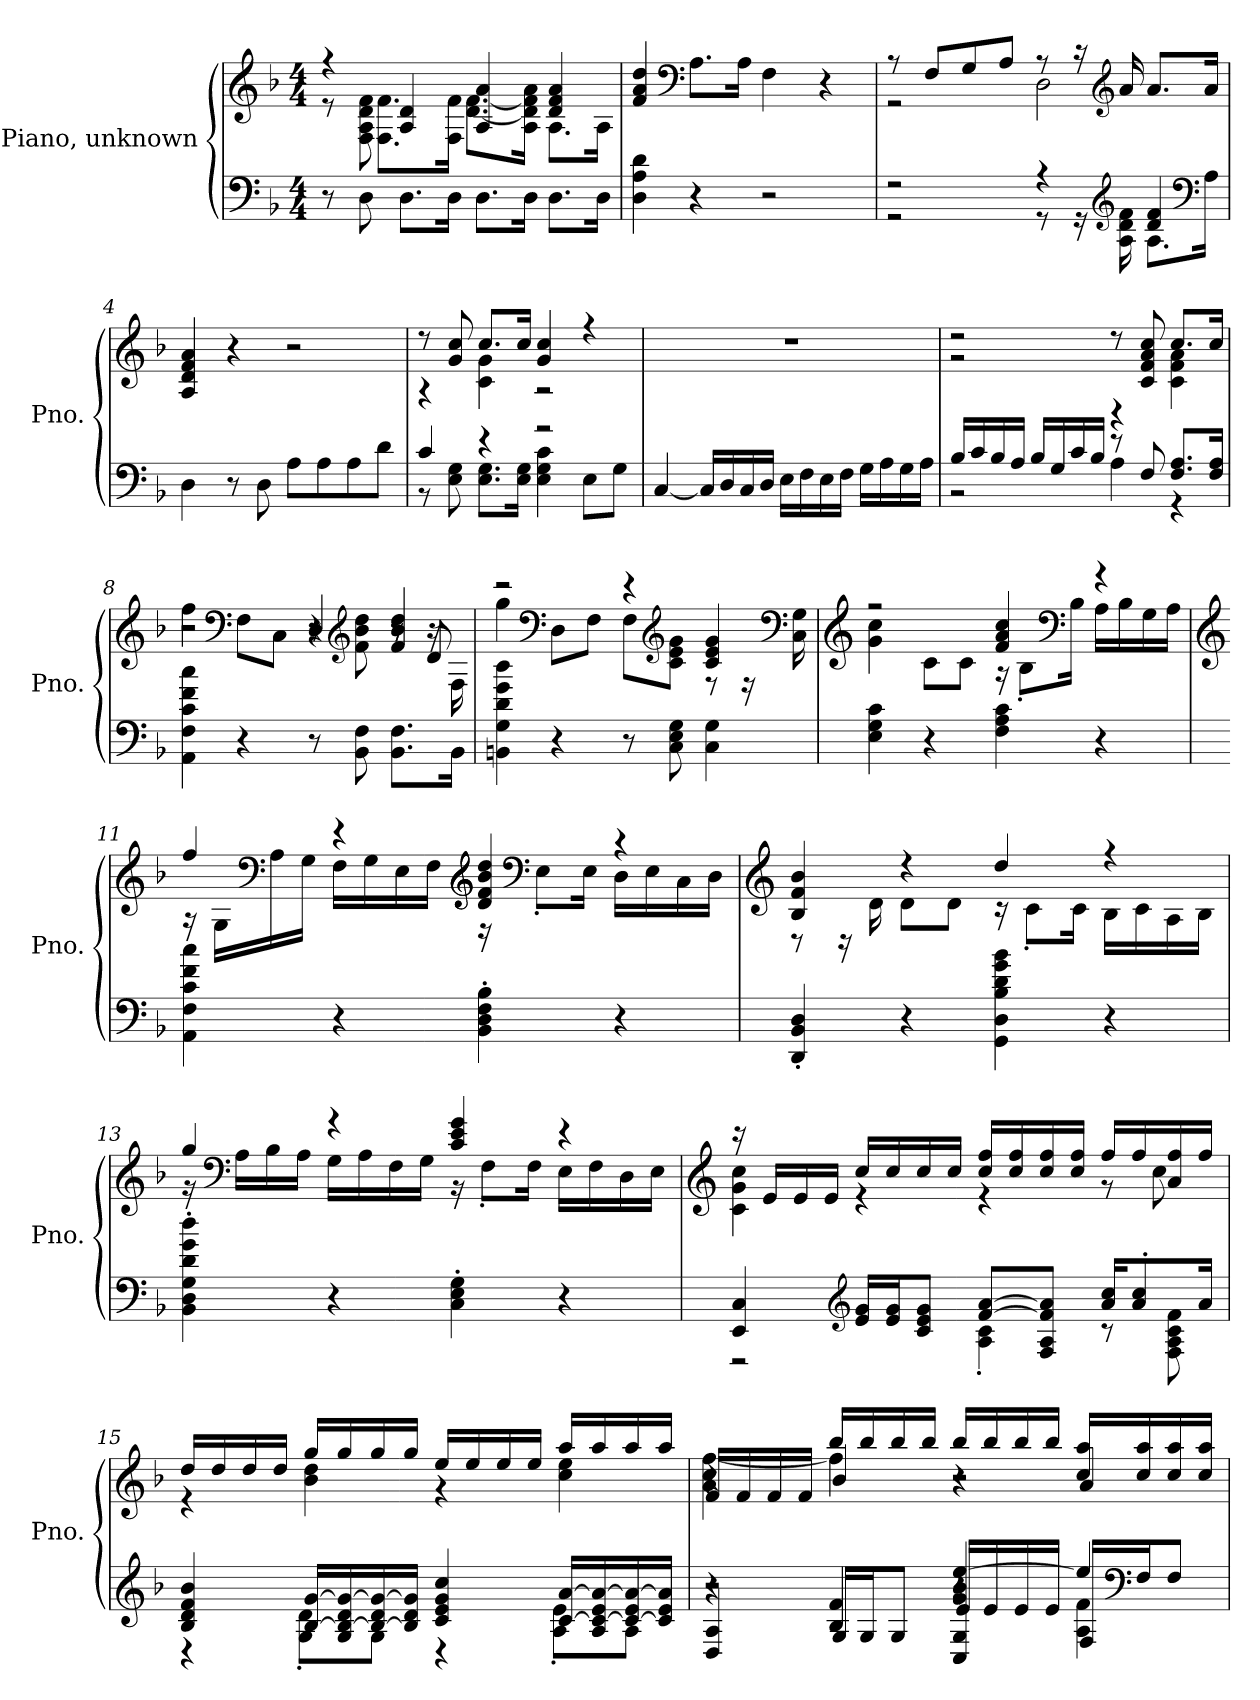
**kern	**kern
*part1	*part1
*staff2	*staff1
*I"Piano, unknown	*
*I'Pno.	*
*clefF4	*clefG2
*k[b-]	*k[b-]
*M4/4	*M4/4
*MM120	*MM120
=1	=1
*	*^
8r	4r	8r
8D\	.	8F\ 8A\ 8d\ 8f\
8.D\L	4A/ 4d/	8.F\ 8.f\L
16D\Jk	.	16F\ 16f\Jk
8.D\L	4A/ 4a/	[8.d\ [8.f\L
16D\Jk	.	16A\ 16d\] 16f\] 16a\Jk
8.D\L	4d/ 4f/ 4a/	8.A\L
16D\Jk	.	16A\Jk
*	*v	*v
=2	=2
4D\ 4A\ 4d\	4f/ 4a/ 4dd/
*	*clefF4
4r	8.A\L
.	16A\Jk
2r	4F\
.	4r
=3	=3
*^	*^
2r	2r	8r	2r
.	.	8F/L	.
.	.	8G/	.
.	.	8A/J	.
4r	8r	8r	2D\
.	16r	16r	.
*clefG2	*	*clefG2	*
.	16A\ 16d\ 16f\	16a/	.
4d/ 4f/	8.A\L	8.a/L	.
*clefF4	*	*	*
.	16A\Jk	16a/Jk	.
*v	*v	*	*
*	*v	*v
=4	=4
4D\	4A/ 4d/ 4f/ 4a/
8r	4r
8D\	.
8A\L	2r
8A\	.
8A\	.
8d\J	.
!!LO:LB:g=z
=5	=5
*^	*^
4c/	8r	8r	4r
.	8E\ 8G\	8g/ 8cc/	.
4r	8.E\ 8.G\L	8.cc/L	4c\ 4g\
.	16E\ 16G\Jk	16cc/Jk	.
2r	4E\ 4G\ 4c\	4g/ 4cc/	2r
.	8E\L	4r	.
.	8G\J	.	.
*v	*v	*	*
*	*v	*v
=6	=6
[4C/	1r
16C/LL]	.
16D/	.
16C/	.
16D/JJ	.
16E\LL	.
16F\	.
16E\	.
16F\JJ	.
16G\LL	.
16A\	.
16G\	.
16A\JJ	.
=7	=7
*^	*^
16B-/LL	2r	2r	2r
16c/	.	.	.
16B-/	.	.	.
16A/JJ	.	.	.
16B-/LL	.	.	.
16G/	.	.	.
16c/	.	.	.
16B-/JJ	.	.	.
8r	4A\	8r	4r
8F/	.	8c/ 8f/ 8a/ 8cc/	.
8.F/ 8.A/L	4r	8.cc/L	4c\ 4f\ 4a\
16F/ 16A/Jk	.	16cc/Jk	.
*v	*v	*	*
!!LO:LB:g=z
=8	=8	=8
*	*	*^
4AA\ 4F\ 4c\ 4f\ 4cc\	2r	4ff\	2r
*	*clefF4	*	*
4r	.	8F\L	.
.	.	8C\J	.
8r	4D/	8r	4r
*	*clefG2	*	*
8BB-\ 8F\	.	8f\ 8b-\ 8dd\	.
8.BB-\ 8.F\L	4f/ 4b-/ 4dd/	8r	8r
.	.	16r	8d/
16BB-\Jk	.	16F\	.
*	*	*v	*v
=9	=9	=9
4BBn\ 4G\ 4d\ 4g\ 4dd\	2r	4gg\
*	*clefF4	*
4r	.	8D\L
.	.	8F\J
8r	4r	8F\L
*	*clefG2	*
8C\ 8E\ 8G\	.	8c\ 8e\ 8g\J
4C\ 4G\	4c/ 4e/ 4g/	8r
.	.	16r
*	*clefF4	*
.	.	16C\ 16G\
=10	=10	=10
*	*clefG2	*
4E\ 4G\ 4c\	2r	4g\ 4cc\
4r	.	8c\L
.	.	8c\J
4F\ 4A\ 4c\	4f/ 4a/ 4cc/	16r
.	.	8B-'\L
*	*clefF4	*
.	.	16B-\Jk
4r	4r	16A\LL
.	.	16B-\
.	.	16G\
.	.	16A\JJ
!!LO:LB:g=z	!!
=11	=11	=11
*	*clefG2	*
4AA\ 4F\ 4c\ 4f\ 4cc\	4ff/	16r
.	.	16G\LL
*	*clefF4	*
.	.	16A\
.	.	16G\JJ
4r	4r	16F\LL
.	.	16G\
.	.	16E\
.	.	16F\JJ
*	*clefG2	*
4BB-\' 4D\' 4F\' 4B-\'	4d/ 4f/ 4b-/ 4dd/	16r
*	*clefF4	*
.	.	8E'\L
.	.	16E\Jk
4r	4r	16D\LL
.	.	16E\
.	.	16C\
.	.	16D\JJ
=12	=12	=12
*	*clefG2	*
4DD/' 4BB-/' 4D/'	4B-/ 4f/ 4b-/	8r
.	.	16r
.	.	16d\
4r	4r	8d\L
.	.	8d\J
4GG\ 4D\ 4B-\ 4d\ 4g\ 4b-\	4dd/	16r
.	.	8c'\L
.	.	16c\Jk
4r	4r	16B-\LL
.	.	16c\
.	.	16A\
.	.	16B-\JJ
!!LO:LB:g=z	!!
=13	=13	=13
4BB-\' 4D\' 4G\' 4d\' 4g\' 4dd\'	4gg/	16r
*	*clefF4	*
.	.	16A\LL
.	.	16B-\
.	.	16A\JJ
4r	4r	16G\LL
.	.	16A\
.	.	16F\
.	.	16G\JJ
4C\' 4E\' 4G\'	4c/ 4e/ 4g/	16r
.	.	8F'\L
.	.	16F\Jk
4r	4r	16E\LL
.	.	16F\
.	.	16D\
.	.	16E\JJ
=14	=14	=14
*	*clefG2	*
*^	*	*
4EE/ 4C/	2r	16r	4c\ 4g\ 4cc\
.	.	16e/LL	.
.	.	16e/	.
.	.	16e/JJ	.
*clefG2	*	*	*
16e/ 16g/LL	.	16cc/LL	4r
16e/ 16g/J	.	16cc/	.
8c/ 8e/ 8g/J	.	16cc/	.
.	.	16cc/JJ	.
[8f/ [8a/L	4A\' 4c\'	16cc/ 16ff/LL	4r
.	.	16cc/ 16ff/	.
8F/ 8A/ 8f/] 8a/]J	.	16cc/ 16ff/	.
.	.	16cc/ 16ff/JJ	.
16a/ 16cc/KL	8r	16ff/LL	8r
8a/' 8cc/'	.	16ff/	.
.	8F\ 8A\ 8c\ 8f\	16a/ 16ff/	8cc\
16a/Jk	.	16ff/JJ	.
!!LO:LB:g=z	!!
=15	=15	=15	=15
4B-/ 4d/ 4f/ 4b-/	4r	16dd/LL	4r
.	.	16dd/	.
.	.	16dd/	.
.	.	16dd/JJ	.
[16B-/ [16g/LL	8G\' 8d\'L	16gg/LL	4b-\ 4dd\
16G/ 16B-/_ 16d/ 16g/_	.	16gg/	.
16B-/_ 16d/ 16g/_	8G\J	16gg/	.
16B-/] 16d/ 16g/]JJ	.	16gg/JJ	.
4c/ 4e/ 4g/ 4cc/	4r	16ee/LL	4r
.	.	16ee/	.
.	.	16ee/	.
.	.	16ee/JJ	.
[16c/ [16a/LL	8A\' 8e\'L	16aa/LL	4cc\ 4ee\
16A/ 16c/_ 16e/ 16a/_	.	16aa/	.
16c/_ 16e/ 16a/_	8A\J	16aa/	.
16c/] 16e/ 16a/]JJ	.	16aa/JJ	.
=16	=16	=16	=16
*	*^	*	*^
4r	2r	4D/ 4A/	16f/LL	4a\ 4cc\ [4ff\	4r
.	.	.	16f/	.	.
.	.	.	16f/	.	.
.	.	.	16f/JJ	.	.
4B-/ 4f/	.	16G/LL	16bb-/LL	4ff\]	4b-/
.	.	16G/J	16bb-/	.	.
.	.	8G/J	16bb-/	.	.
.	.	.	16bb-/JJ	.	.
4C/ 4G/ 4g/ 4b-/ [4ee/	4r	16e/LL	16bb-/LL	2r	4r
.	.	16e/	16bb-/	.	.
.	.	16e/	16bb-/	.	.
.	.	16e/JJ	16bb-/JJ	.	.
4ee/]	4A\ 4f\	16F/LL	16cc/ 16aa/LL	.	4a/
*clefF4	*	*	*	*	*
.	.	16F/J	16cc/ 16aa/	.	.
.	.	8F/J	16cc/ 16aa/	.	.
.	.	.	16cc/ 16aa/JJ	.	.
*v	*v	*v	*	*	*
*	*v	*v	*v
=	=
*-	*-
